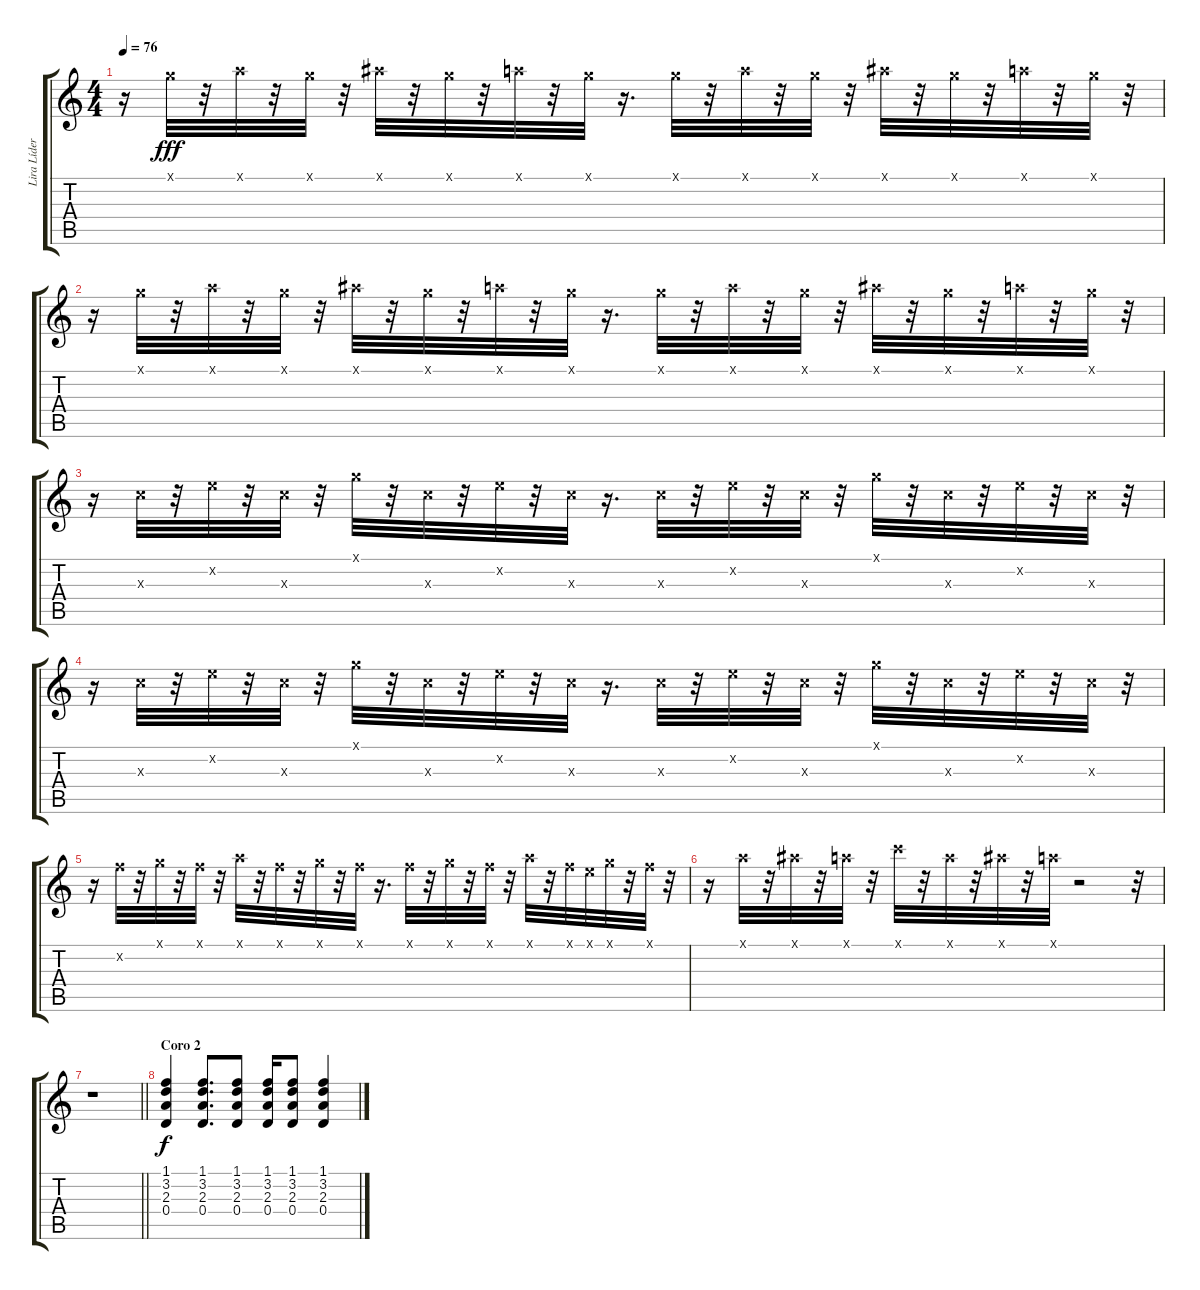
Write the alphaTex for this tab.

\track ("Lira Líder" "Lira Líder") {instrument overdrivenguitar}
\staff {score tabs}
\tuning (E4 B3 G3 D3 A2 E2) {hide}
\ts (4 4)
\tempo 76
\clef g2
\ks c
r.16{dy fff} 3.1{x}.32 r.32 5.1{x}.32 r.32 3.1{x}.32 r.32 6.1{x}.32 r.32 3.1{x}.32 r.32 5.1{x}.32 r.32 3.1{x}.32 r.16{d} 3.1{x}.32 r.32 5.1{x}.32 r.32 3.1{x}.32 r.32 6.1{x}.32 r.32 3.1{x}.32 r.32 5.1{x}.32 r.32 3.1{x}.32 r.32 |
r.16 3.1{x}.32 r.32 5.1{x}.32 r.32 3.1{x}.32 r.32 6.1{x}.32 r.32 3.1{x}.32 r.32 5.1{x}.32 r.32 3.1{x}.32 r.16{d} 3.1{x}.32 r.32 5.1{x}.32 r.32 3.1{x}.32 r.32 6.1{x}.32 r.32 3.1{x}.32 r.32 5.1{x}.32 r.32 3.1{x}.32 r.32 |
r.16 5.3{x}.32 r.32 5.2{x}.32 r.32 5.3{x}.32 r.32 3.1{x}.32 r.32 5.3{x}.32 r.32 5.2{x}.32 r.32 5.3{x}.32 r.16{d} 5.3{x}.32 r.32 5.2{x}.32 r.32 5.3{x}.32 r.32 3.1{x}.32 r.32 5.3{x}.32 r.32 5.2{x}.32 r.32 5.3{x}.32 r.32 |
r.16 5.3{x}.32 r.32 5.2{x}.32 r.32 5.3{x}.32 r.32 3.1{x}.32 r.32 5.3{x}.32 r.32 5.2{x}.32 r.32 5.3{x}.32 r.16{d} 5.3{x}.32 r.32 5.2{x}.32 r.32 5.3{x}.32 r.32 3.1{x}.32 r.32 5.3{x}.32 r.32 5.2{x}.32 r.32 5.3{x}.32 r.32 |
r.16 6.2{x}.32 r.32 3.1{x}.32 r.32 1.1{x}.32 r.32 5.1{x}.32 r.32 1.1{x}.32 r.32 3.1{x}.32 r.32 1.1{x}.32 r.16{d} 1.1{x}.32 r.32 3.1{x}.32 r.32 1.1{x}.32 r.32 5.1{x}.32 r.32 1.1{x}.32 0.1{x}.32 3.1{x}.32 r.32 1.1{x}.32 r.32 |
r.16 5.1{x}.32 r.32 6.1{x}.32 r.32 5.1{x}.32 r.32 8.1{x}.32 r.32 5.1{x}.32 r.32 6.1{x}.32 r.32 5.1{x}.32 r.2 r.32 |
\barLineRight lightlight
r.1 |
\section ("" "Coro 2")
(1.1 3.2 2.3 0.4).4{dy f} (1.1 3.2 2.3 0.4).8{d} (1.1 3.2 2.3 0.4).8 (1.1 3.2 2.3 0.4).16 (1.1 3.2 2.3 0.4).8 (1.1 3.2 2.3 0.4).4
